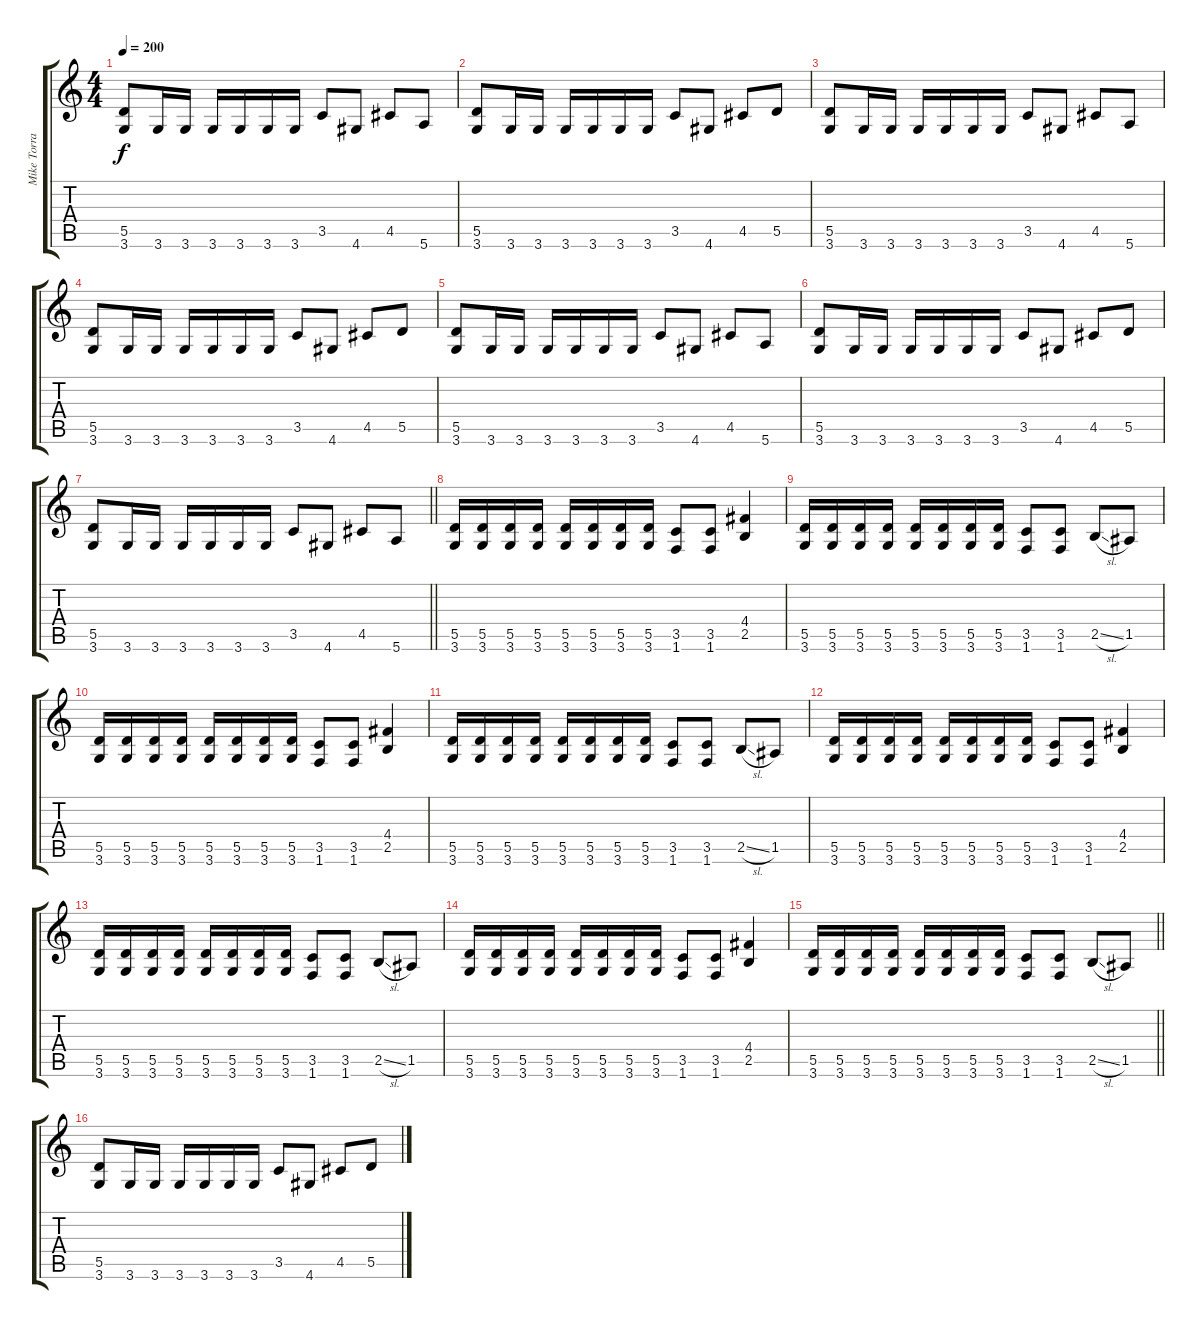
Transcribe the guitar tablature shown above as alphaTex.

\track ("Mike Torrao" "Mike Torra") {instrument distortionguitar}
\staff {score tabs}
\tuning (E4 B3 G3 D3 A2 E2) {hide}
\ts (4 4)
\tempo 200
\clef g2
\ks c
(5.5 3.6).8{dy f} 3.6.16 3.6.16 3.6.16 3.6.16 3.6.16 3.6.16 3.5.8 4.6.8 4.5.8 5.6.8 |
(5.5 3.6).8 3.6.16 3.6.16 3.6.16 3.6.16 3.6.16 3.6.16 3.5.8 4.6.8 4.5.8 5.5.8 |
(5.5 3.6).8 3.6.16 3.6.16 3.6.16 3.6.16 3.6.16 3.6.16 3.5.8 4.6.8 4.5.8 5.6.8 |
(5.5 3.6).8 3.6.16 3.6.16 3.6.16 3.6.16 3.6.16 3.6.16 3.5.8 4.6.8 4.5.8 5.5.8 |
(5.5 3.6).8 3.6.16 3.6.16 3.6.16 3.6.16 3.6.16 3.6.16 3.5.8 4.6.8 4.5.8 5.6.8 |
(5.5 3.6).8 3.6.16 3.6.16 3.6.16 3.6.16 3.6.16 3.6.16 3.5.8 4.6.8 4.5.8 5.5.8 |
\barLineRight lightlight
(5.5 3.6).8 3.6.16 3.6.16 3.6.16 3.6.16 3.6.16 3.6.16 3.5.8 4.6.8 4.5.8 5.6.8 |
(5.5 3.6).16 (5.5 3.6).16 (5.5 3.6).16 (5.5 3.6).16 (5.5 3.6).16 (5.5 3.6).16 (5.5 3.6).16 (5.5 3.6).16 (3.5 1.6).8 (3.5 1.6).8 (4.4 2.5).4 |
(5.5 3.6).16 (5.5 3.6).16 (5.5 3.6).16 (5.5 3.6).16 (5.5 3.6).16 (5.5 3.6).16 (5.5 3.6).16 (5.5 3.6).16 (3.5 1.6).8 (3.5 1.6).8 2.5{sl}.8 1.5.8 |
(5.5 3.6).16 (5.5 3.6).16 (5.5 3.6).16 (5.5 3.6).16 (5.5 3.6).16 (5.5 3.6).16 (5.5 3.6).16 (5.5 3.6).16 (3.5 1.6).8 (3.5 1.6).8 (4.4 2.5).4 |
(5.5 3.6).16 (5.5 3.6).16 (5.5 3.6).16 (5.5 3.6).16 (5.5 3.6).16 (5.5 3.6).16 (5.5 3.6).16 (5.5 3.6).16 (3.5 1.6).8 (3.5 1.6).8 2.5{sl}.8 1.5.8 |
(5.5 3.6).16 (5.5 3.6).16 (5.5 3.6).16 (5.5 3.6).16 (5.5 3.6).16 (5.5 3.6).16 (5.5 3.6).16 (5.5 3.6).16 (3.5 1.6).8 (3.5 1.6).8 (4.4 2.5).4 |
(5.5 3.6).16 (5.5 3.6).16 (5.5 3.6).16 (5.5 3.6).16 (5.5 3.6).16 (5.5 3.6).16 (5.5 3.6).16 (5.5 3.6).16 (3.5 1.6).8 (3.5 1.6).8 2.5{sl}.8 1.5.8 |
(5.5 3.6).16 (5.5 3.6).16 (5.5 3.6).16 (5.5 3.6).16 (5.5 3.6).16 (5.5 3.6).16 (5.5 3.6).16 (5.5 3.6).16 (3.5 1.6).8 (3.5 1.6).8 (4.4 2.5).4 |
\barLineRight lightlight
(5.5 3.6).16 (5.5 3.6).16 (5.5 3.6).16 (5.5 3.6).16 (5.5 3.6).16 (5.5 3.6).16 (5.5 3.6).16 (5.5 3.6).16 (3.5 1.6).8 (3.5 1.6).8 2.5{sl}.8 1.5.8 |
(5.5 3.6).8 3.6.16 3.6.16 3.6.16 3.6.16 3.6.16 3.6.16 3.5.8 4.6.8 4.5.8 5.5.8
